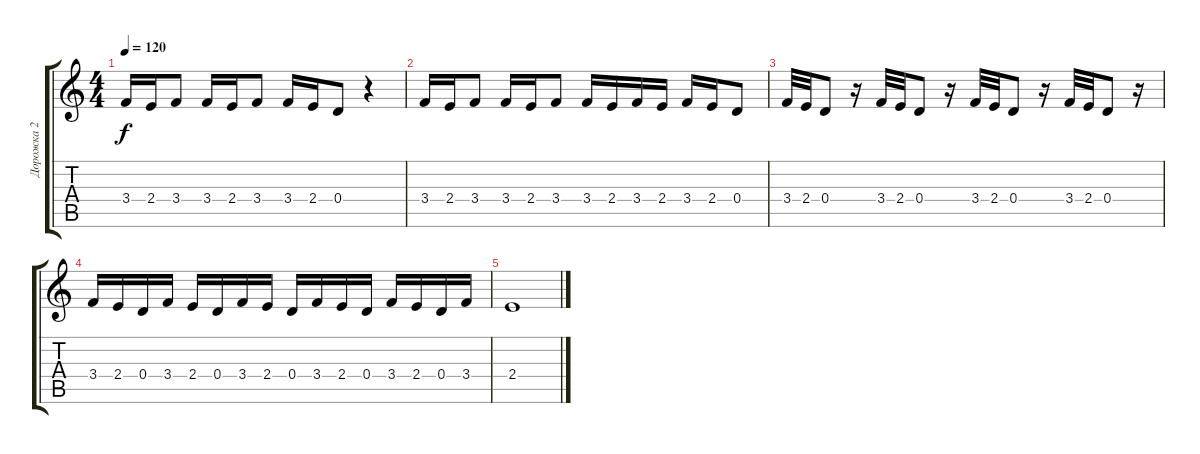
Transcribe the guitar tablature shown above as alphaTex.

\track ("Дорожка 2" "Дорожка 2") {instrument acousticguitarnylon}
\staff {score tabs}
\tuning (E4 B3 G3 D3 A2 E2) {hide}
\ts (4 4)
\tempo 120
\clef g2
\ks c
3.4.16{dy f} 2.4.16 3.4.8 3.4.16 2.4.16 3.4.8 3.4.16 2.4.16 0.4.8 r.4 |
3.4.16 2.4.16 3.4.8 3.4.16 2.4.16 3.4.8 3.4.16 2.4.16 3.4.16 2.4.16 3.4.16 2.4.16 0.4.8 |
3.4.32 2.4.32 0.4.8 r.16 3.4.32 2.4.32 0.4.8 r.16 3.4.32 2.4.32 0.4.8 r.16 3.4.32 2.4.32 0.4.8 r.16 |
3.4.16 2.4.16 0.4.16 3.4.16 2.4.16 0.4.16 3.4.16 2.4.16 0.4.16 3.4.16 2.4.16 0.4.16 3.4.16 2.4.16 0.4.16 3.4.16 |
2.4.1
